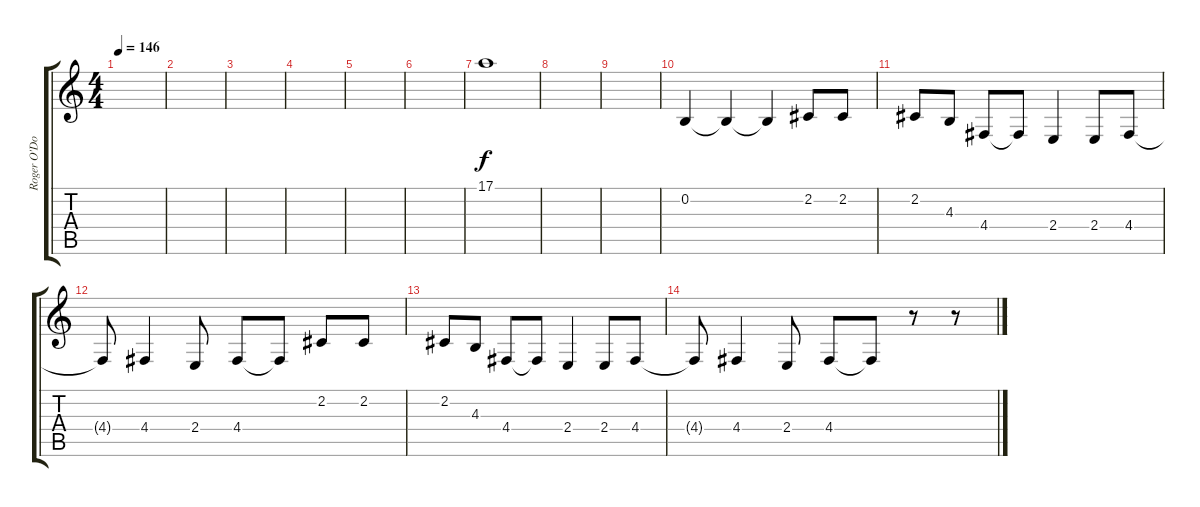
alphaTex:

\track ("Roger O'Donnell Piano" "Roger O'Do") {instrument acousticgrandpiano}
\staff {score tabs}
\tuning (E4 B3 G3 D3 A2 E2) {hide}
\ts (4 4)
\tempo 146
\clef g2
\ks c
|
|
|
|
|
|
17.1.1 |
|
|
0.2.4 0.2{t}.4 0.2{t}.4 2.2.8 2.2.8 |
2.2.8 4.3.8 4.4.8 4.4{t}.8 2.4.4 2.4.8 4.4.8 |
4.4{t}.8 4.4.4 2.4.8 4.4.8 4.4{t}.8 2.2.8 2.2.8 |
2.2.8 4.3.8 4.4.8 4.4{t}.8 2.4.4 2.4.8 4.4.8 |
4.4{t}.8 4.4.4 2.4.8 4.4.8 4.4{t}.8 r.8 r.8
